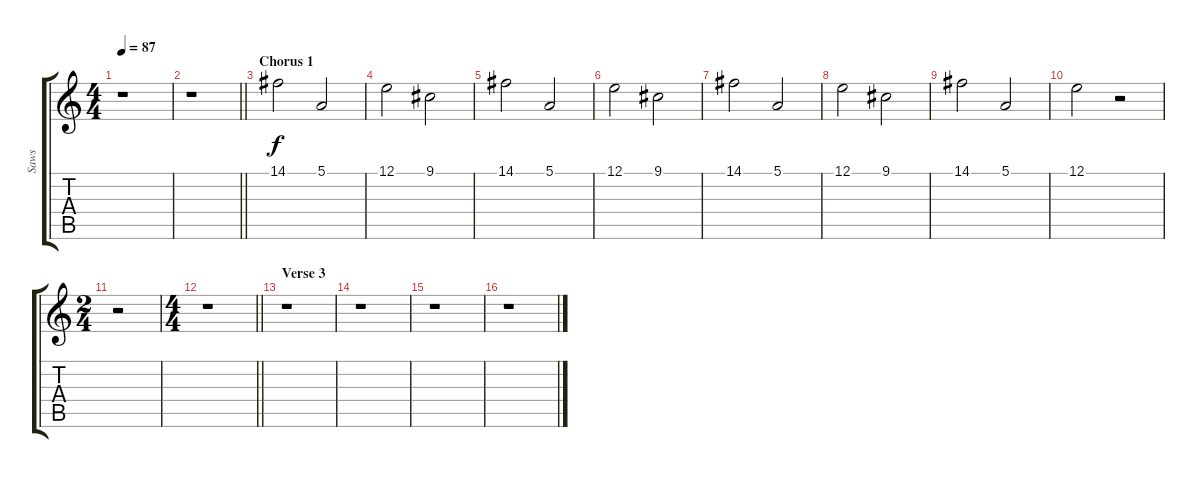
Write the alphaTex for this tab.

\track ("Saws" "Saws") {instrument cello}
\staff {score tabs}
\tuning (E4 B3 G3 D3 A2 E2) {hide}
\ts (4 4)
\tempo 87
\clef g2
\ks c
r.1{dy f} |
\barLineRight lightlight
r.1 |
\section ("" "Chorus 1")
14.1.2 5.1.2 |
12.1.2 9.1.2 |
14.1.2 5.1.2 |
12.1.2 9.1.2 |
14.1.2 5.1.2 |
12.1.2 9.1.2 |
14.1.2 5.1.2 |
12.1.2 r.2 |
\ts (2 4)
r.2 |
\ts (4 4)
\barLineRight lightlight
r.1 |
\section ("" "Verse 3")
r.1 |
r.1 |
r.1 |
r.1
